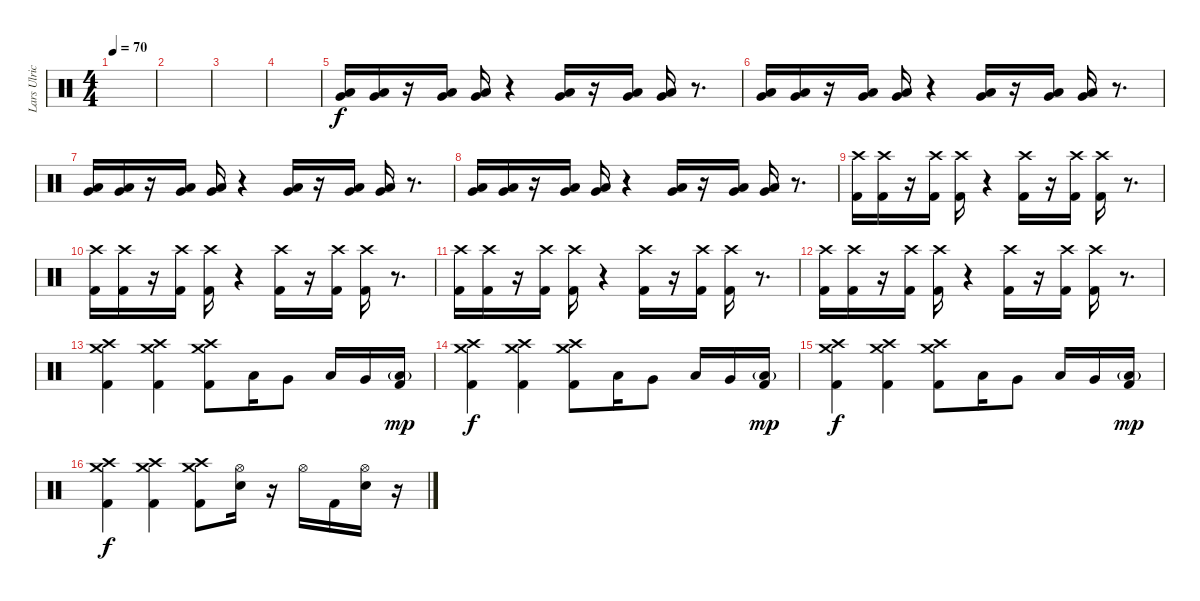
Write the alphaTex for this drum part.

\track ("Lars Ulrich" "Lars Ulric") {instrument percussion}
\staff {score}
\articulation defaults
\ts (4 4)
\tempo 70
\clef neutral
\ks c
|
|
|
|
("Very Low Tom (hit)" "Low Floor Tom (hit)").16 ("Very Low Tom (hit)" "Low Floor Tom (hit)").16 r.16 ("Very Low Tom (hit)" "Low Floor Tom (hit)").16 ("Very Low Tom (hit)" "Low Floor Tom (hit)").16 r.4 ("Very Low Tom (hit)" "Low Floor Tom (hit)").16 r.16 ("Very Low Tom (hit)" "Low Floor Tom (hit)").16 ("Very Low Tom (hit)" "Low Floor Tom (hit)").16 r.8{d} |
("Very Low Tom (hit)" "Low Floor Tom (hit)").16 ("Very Low Tom (hit)" "Low Floor Tom (hit)").16 r.16 ("Very Low Tom (hit)" "Low Floor Tom (hit)").16 ("Very Low Tom (hit)" "Low Floor Tom (hit)").16 r.4 ("Very Low Tom (hit)" "Low Floor Tom (hit)").16 r.16 ("Very Low Tom (hit)" "Low Floor Tom (hit)").16 ("Very Low Tom (hit)" "Low Floor Tom (hit)").16 r.8{d} |
("Very Low Tom (hit)" "Low Floor Tom (hit)").16 ("Very Low Tom (hit)" "Low Floor Tom (hit)").16 r.16 ("Very Low Tom (hit)" "Low Floor Tom (hit)").16 ("Very Low Tom (hit)" "Low Floor Tom (hit)").16 r.4 ("Very Low Tom (hit)" "Low Floor Tom (hit)").16 r.16 ("Very Low Tom (hit)" "Low Floor Tom (hit)").16 ("Very Low Tom (hit)" "Low Floor Tom (hit)").16 r.8{d} |
("Very Low Tom (hit)" "Low Floor Tom (hit)").16 ("Very Low Tom (hit)" "Low Floor Tom (hit)").16 r.16 ("Very Low Tom (hit)" "Low Floor Tom (hit)").16 ("Very Low Tom (hit)" "Low Floor Tom (hit)").16 r.4 ("Very Low Tom (hit)" "Low Floor Tom (hit)").16 r.16 ("Very Low Tom (hit)" "Low Floor Tom (hit)").16 ("Very Low Tom (hit)" "Low Floor Tom (hit)").16 r.8{d} |
("Crash high (hit)" "Kick (hit) 2").16 ("Crash high (hit)" "Kick (hit) 2").16 r.16 ("Crash high (hit)" "Kick (hit) 2").16 ("Crash high (hit)" "Kick (hit) 2").16 r.4 ("Crash high (hit)" "Kick (hit) 2").16 r.16 ("Crash high (hit)" "Kick (hit) 2").16 ("Crash high (hit)" "Kick (hit) 2").16 r.8{d} |
("Crash high (hit)" "Kick (hit) 2").16 ("Crash high (hit)" "Kick (hit) 2").16 r.16 ("Crash high (hit)" "Kick (hit) 2").16 ("Crash high (hit)" "Kick (hit) 2").16 r.4 ("Crash high (hit)" "Kick (hit) 2").16 r.16 ("Crash high (hit)" "Kick (hit) 2").16 ("Crash high (hit)" "Kick (hit) 2").16 r.8{d} |
("Crash high (hit)" "Kick (hit) 2").16 ("Crash high (hit)" "Kick (hit) 2").16 r.16 ("Crash high (hit)" "Kick (hit) 2").16 ("Crash high (hit)" "Kick (hit) 2").16 r.4 ("Crash high (hit)" "Kick (hit) 2").16 r.16 ("Crash high (hit)" "Kick (hit) 2").16 ("Crash high (hit)" "Kick (hit) 2").16 r.8{d} |
("Crash high (hit)" "Kick (hit) 2").16 ("Crash high (hit)" "Kick (hit) 2").16 r.16 ("Crash high (hit)" "Kick (hit) 2").16 ("Crash high (hit)" "Kick (hit) 2").16 r.4 ("Crash high (hit)" "Kick (hit) 2").16 r.16 ("Crash high (hit)" "Kick (hit) 2").16 ("Crash high (hit)" "Kick (hit) 2").16 r.8{d} |
("Crash high (hit)" "Crash medium (hit)" "Kick (hit) 2").4 ("Crash high (hit)" "Crash medium (hit)" "Kick (hit) 2").4 ("Crash high (hit)" "Crash medium (hit)" "Kick (hit) 2").8 "Low Floor Tom (hit)".16 "Very Low Tom (hit)".8 "Low Floor Tom (hit)".16 "Very Low Tom (hit)".16 ("Kick (hit) 2" "Low Floor Tom (hit)"{g}).16{dy mp} |
("Crash high (hit)" "Crash medium (hit)" "Kick (hit) 2").4{dy f} ("Crash high (hit)" "Crash medium (hit)" "Kick (hit) 2").4 ("Crash high (hit)" "Crash medium (hit)" "Kick (hit) 2").8 "Low Floor Tom (hit)".16 "Very Low Tom (hit)".8 "Low Floor Tom (hit)".16 "Very Low Tom (hit)".16 ("Kick (hit) 2" "Low Floor Tom (hit)"{g}).16{dy mp} |
("Crash high (hit)" "Crash medium (hit)" "Kick (hit) 2").4{dy f} ("Crash high (hit)" "Crash medium (hit)" "Kick (hit) 2").4 ("Crash high (hit)" "Crash medium (hit)" "Kick (hit) 2").8 "Low Floor Tom (hit)".16 "Very Low Tom (hit)".8 "Low Floor Tom (hit)".16 "Very Low Tom (hit)".16 ("Kick (hit) 2" "Low Floor Tom (hit)"{g}).16{dy mp} |
("Crash high (hit)" "Crash medium (hit)" "Kick (hit) 2").4{dy f} ("Crash high (hit)" "Crash medium (hit)" "Kick (hit) 2").4 ("Crash high (hit)" "Crash medium (hit)" "Kick (hit) 2").8 ("Hi-Hat (open)" "Snare (hit) 2").16 r.16 "Hi-Hat (open)".16 "Kick (hit) 2".16 ("Hi-Hat (open)" "Snare (hit) 2").16 r.16
